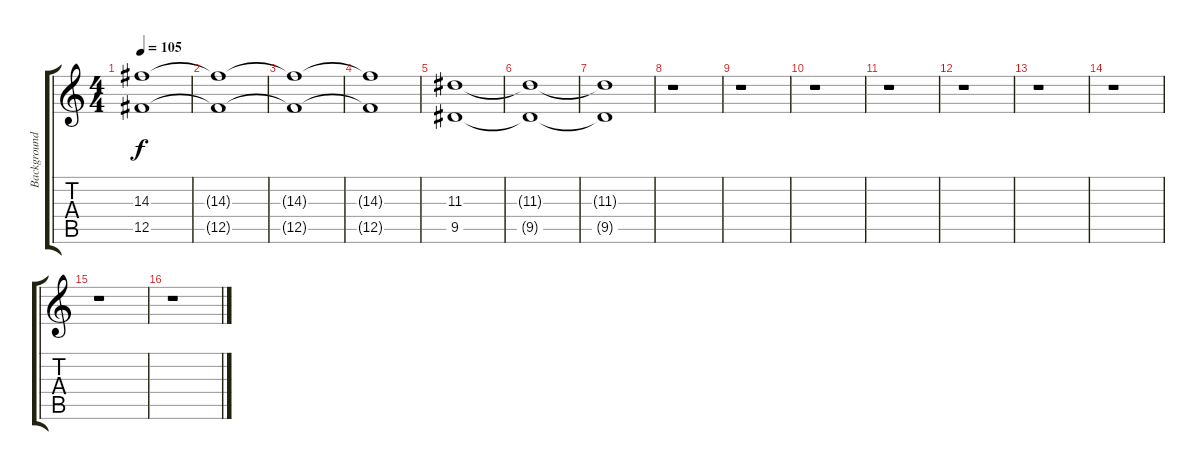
\track ("Background Guitar" "Background") {instrument distortionguitar}
\staff {score tabs}
\tuning (Db4 Ab3 E3 B2 Gb2 B1) {hide}
\ts (4 4)
\tempo 105
\clef g2
\ks c
(14.3 12.5).1{dy f} |
(14.3{t} 12.5{t}).1 |
(14.3{t} 12.5{t}).1 |
(14.3{t} 12.5{t}).1 |
(11.3 9.5).1 |
(11.3{t} 9.5{t}).1 |
(11.3{t} 9.5{t}).1 |
r.1 |
r.1 |
r.1 |
r.1 |
r.1 |
r.1 |
r.1 |
r.1 |
r.1
